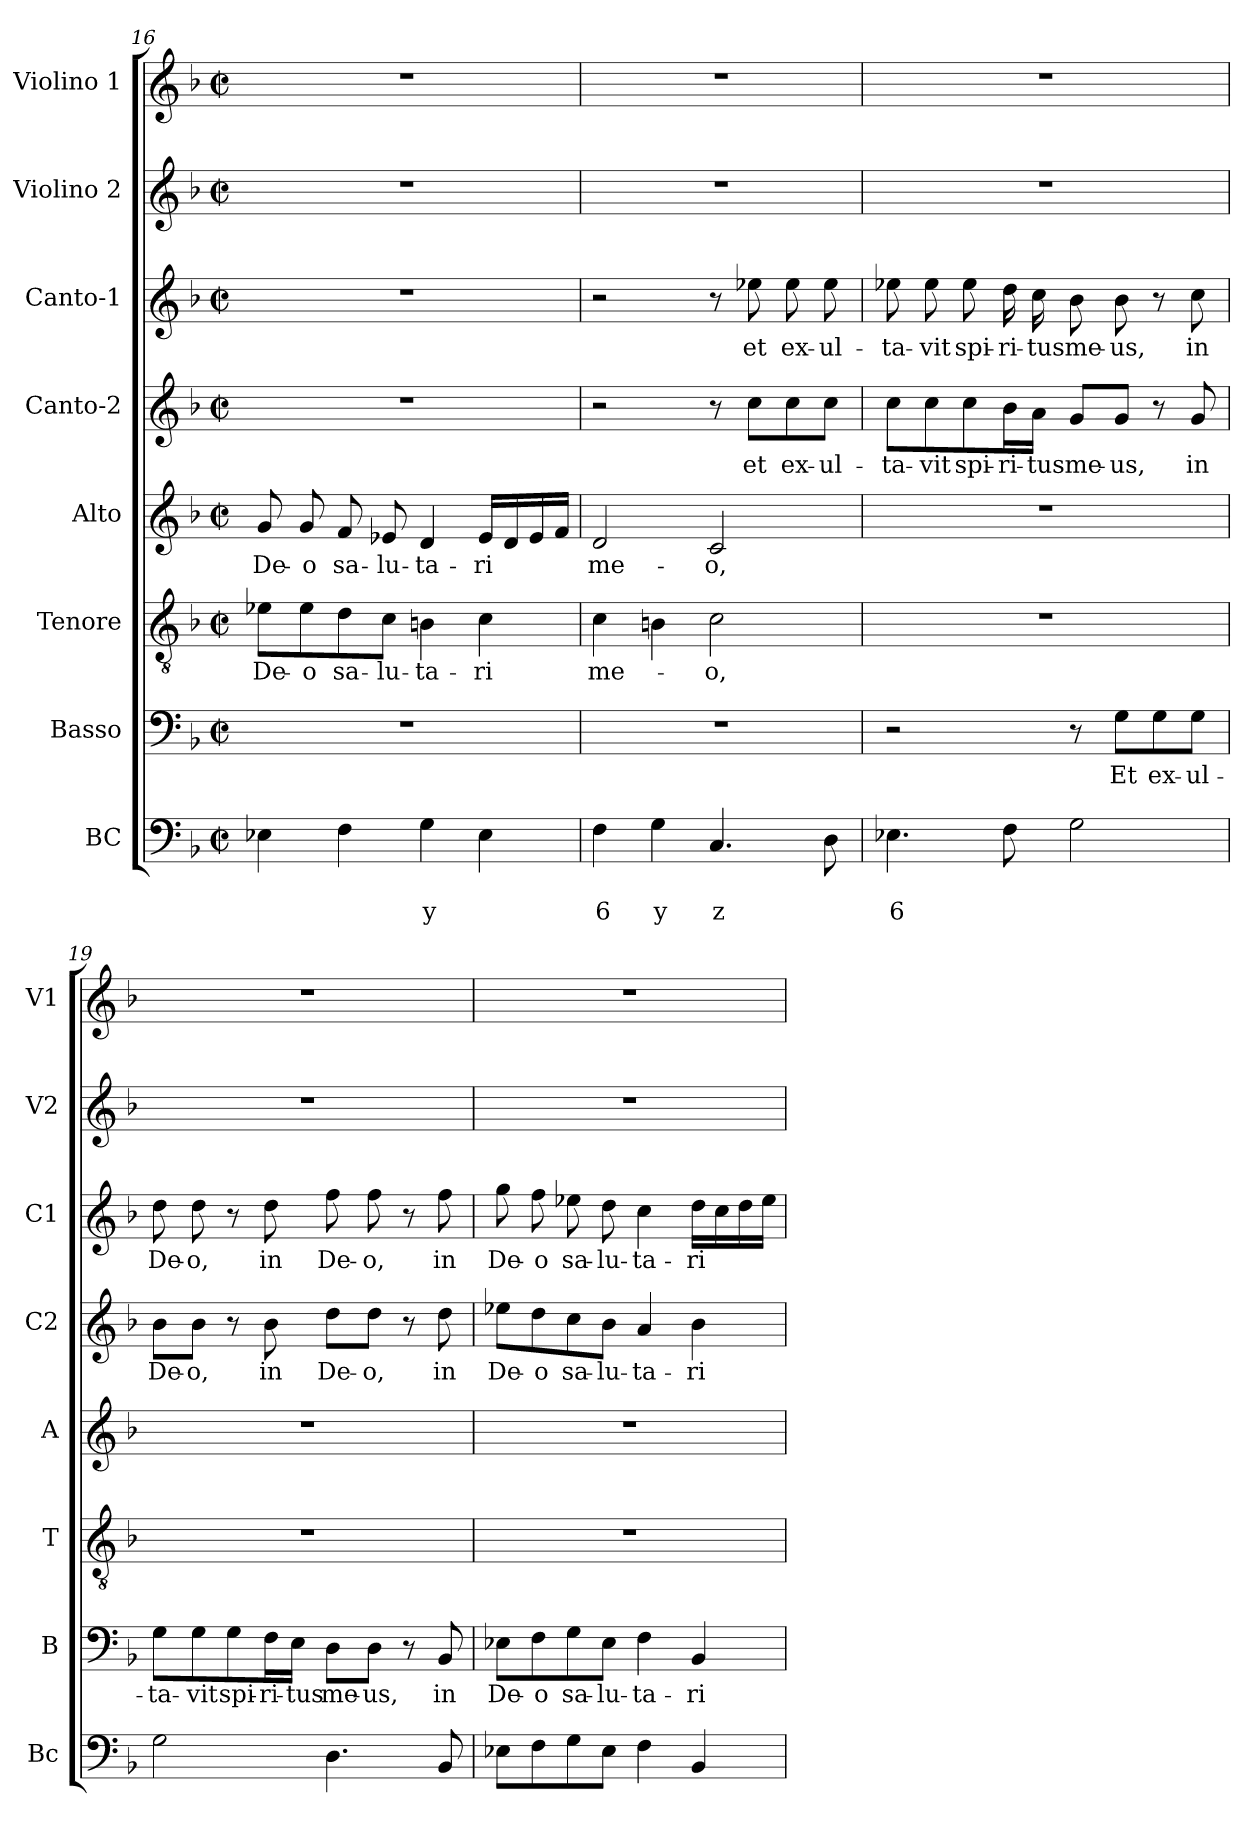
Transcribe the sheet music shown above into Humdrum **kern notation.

**kern	**text	**text	**kern	**text	**kern	**text	**kern	**text	**kern	**text	**kern	**text	**kern	**kern
*part8	*part8	*part8	*part7	*part7	*part6	*part6	*part5	*part5	*part4	*part4	*part3	*part3	*part2	*part1
*staff8	*staff8	*staff8	*staff7	*staff7	*staff6	*staff6	*staff5	*staff5	*staff4	*staff4	*staff3	*staff3	*staff2	*staff1
*I"BC	*	*	*I"Basso	*	*I"Tenore	*	*I"Alto	*	*I"Canto-2	*	*I"Canto-1	*	*I"Violino 2	*I"Violino 1
*I'Bc	*	*	*I'B	*	*I'T	*	*I'A	*	*I'C2	*	*I'C1	*	*I'V2	*I'V1
*clefF4	*	*	*clefF4	*	*clefGv2	*	*clefG2	*	*clefG2	*	*clefG2	*	*clefG2	*clefG2
*k[b-]	*	*	*k[b-]	*	*k[b-]	*	*k[b-]	*	*k[b-]	*	*k[b-]	*	*k[b-]	*k[b-]
*F:	*	*	*F:	*	*F:	*	*F:	*	*F:	*	*F:	*	*F:	*F:
*M2/2	*	*	*M2/2	*	*M2/2	*	*M2/2	*	*M2/2	*	*M2/2	*	*M2/2	*M2/2
*met(c|)	*	*	*met(c|)	*	*met(c|)	*	*met(c|)	*	*met(c|)	*	*met(c|)	*	*met(c|)	*met(c|)
=16	=16	=16	=16	=16	=16	=16	=16	=16	=16	=16	=16	=16	=16	=16
!	!	!	!	!	!	!LO:LY:b	!	!LO:LY:b	!	!	!	!	!	!
4E-X\	.	.	1r	.	8e-X\L	De-	8g/	De-	1r	.	1r	.	1r	1r
!	!	!	!	!	!	!LO:LY:b	!	!LO:LY:b	!	!	!	!	!	!
.	.	.	.	.	8e-\	-o	8g/	-o	.	.	.	.	.	.
!	!	!	!	!	!	!LO:LY:b	!	!LO:LY:b	!	!	!	!	!	!
4F\	.	.	.	.	8d\	sa-	8f/	sa-	.	.	.	.	.	.
!	!	!	!	!	!	!LO:LY:b	!	!LO:LY:b	!	!	!	!	!	!
.	.	.	.	.	8c\J	-lu-	8e-X/	-lu-	.	.	.	.	.	.
!	!	!LO:LY:b	!	!	!	!LO:LY:b	!	!LO:LY:b	!	!	!	!	!	!
4G\	.	y	.	.	4Bn\	-ta-	4d/	-ta-	.	.	.	.	.	.
!	!	!	!	!	!	!LO:LY:b	!	!LO:LY:b	!	!	!	!	!	!
4E-\	.	.	.	.	4c\	-ri	16e-/LL	-ri	.	.	.	.	.	.
.	.	.	.	.	.	.	16d/	.	.	.	.	.	.	.
.	.	.	.	.	.	.	16e-/	.	.	.	.	.	.	.
.	.	.	.	.	.	.	16f/JJ	.	.	.	.	.	.	.
=17	=17	=17	=17	=17	=17	=17	=17	=17	=17	=17	=17	=17	=17	=17
!	!	!LO:LY:b	!	!	!	!LO:LY:b	!	!LO:LY:b	!	!	!	!	!	!
4F\	.	6	1r	.	4c\	me-	2d/	me-	2r	.	2r	.	1r	1r
!	!	!LO:LY:b	!	!	!	!	!	!	!	!	!	!	!	!
4G\	.	y	.	.	4Bn\	.	.	.	.	.	.	.	.	.
!	!	!LO:LY:b	!	!	!	!LO:LY:b	!	!LO:LY:b	!	!	!	!	!	!
4.C/	.	z	.	.	2c\	-o,	2c/	-o,	8r	.	8r	.	.	.
!	!	!	!	!	!	!	!	!	!	!LO:LY:b	!	!LO:LY:b	!	!
.	.	.	.	.	.	.	.	.	8cc\L	et	8ee-X\	et	.	.
!	!	!	!	!	!	!	!	!	!	!LO:LY:b	!	!LO:LY:b	!	!
.	.	.	.	.	.	.	.	.	8cc\	ex-	8ee-\	ex-	.	.
!	!	!	!	!	!	!	!	!	!	!LO:LY:b	!	!LO:LY:b	!	!
8D\	.	.	.	.	.	.	.	.	8cc\J	-ul-	8ee-\	-ul-	.	.
=18	=18	=18	=18	=18	=18	=18	=18	=18	=18	=18	=18	=18	=18	=18
!	!	!LO:LY:b	!	!	!	!	!	!	!	!LO:LY:b	!	!LO:LY:b	!	!
4.E-X\	.	6	2r	.	1r	.	1r	.	8cc\L	-ta-	8ee-X\	-ta-	1r	1r
!	!	!	!	!	!	!	!	!	!	!LO:LY:b	!	!LO:LY:b	!	!
.	.	.	.	.	.	.	.	.	8cc\	-vit	8ee-\	-vit	.	.
!	!	!	!	!	!	!	!	!	!	!LO:LY:b	!	!LO:LY:b	!	!
.	.	.	.	.	.	.	.	.	8cc\	spi-	8ee-\	spi-	.	.
!	!	!	!	!	!	!	!	!	!	!LO:LY:b	!	!LO:LY:b	!	!
8F\	.	.	.	.	.	.	.	.	16b-\L	-ri-	16dd\	-ri-	.	.
!	!	!	!	!	!	!	!	!	!	!LO:LY:b	!	!LO:LY:b	!	!
.	.	.	.	.	.	.	.	.	16a\JJ	-tus	16cc\	-tus	.	.
!	!	!	!	!	!	!	!	!	!	!LO:LY:b	!	!LO:LY:b	!	!
2G\	.	.	8r	.	.	.	.	.	8g/L	me-	8b-\	me-	.	.
!	!	!	!	!LO:LY:b	!	!	!	!	!	!LO:LY:b	!	!LO:LY:b	!	!
.	.	.	8G\L	Et	.	.	.	.	8g/J	-us,	8b-\	-us,	.	.
!	!	!	!	!LO:LY:b	!	!	!	!	!	!	!	!	!	!
.	.	.	8G\	ex-	.	.	.	.	8r	.	8r	.	.	.
!	!	!	!	!LO:LY:b	!	!	!	!	!	!LO:LY:b	!	!LO:LY:b	!	!
.	.	.	8G\J	-ul-	.	.	.	.	8g/	in	8cc\	in	.	.
!!LO:PB:g=z
=19	=19	=19	=19	=19	=19	=19	=19	=19	=19	=19	=19	=19	=19	=19
!	!	!	!	!LO:LY:b	!	!	!	!	!	!LO:LY:b	!	!LO:LY:b	!	!
2G\	.	.	8G\L	-ta-	1r	.	1r	.	8b-\L	De-	8dd\	De-	1r	1r
!	!	!	!	!LO:LY:b	!	!	!	!	!	!LO:LY:b	!	!LO:LY:b	!	!
.	.	.	8G\	-vit	.	.	.	.	8b-\J	-o,	8dd\	-o,	.	.
!	!	!	!	!LO:LY:b	!	!	!	!	!	!	!	!	!	!
.	.	.	8G\	spi-	.	.	.	.	8r	.	8r	.	.	.
!	!	!	!	!LO:LY:b	!	!	!	!	!	!LO:LY:b	!	!LO:LY:b	!	!
.	.	.	16F\L	-ri-	.	.	.	.	8b-\	in	8dd\	in	.	.
!	!	!	!	!LO:LY:b	!	!	!	!	!	!	!	!	!	!
.	.	.	16E\JJ	-tus	.	.	.	.	.	.	.	.	.	.
!	!	!	!	!LO:LY:b	!	!	!	!	!	!LO:LY:b	!	!LO:LY:b	!	!
4.D\	.	.	8D\L	me-	.	.	.	.	8dd\L	De-	8ff\	De-	.	.
!	!	!	!	!LO:LY:b	!	!	!	!	!	!LO:LY:b	!	!LO:LY:b	!	!
.	.	.	8D\J	-us,	.	.	.	.	8dd\J	-o,	8ff\	-o,	.	.
.	.	.	8r	.	.	.	.	.	8r	.	8r	.	.	.
!	!	!	!	!LO:LY:b	!	!	!	!	!	!LO:LY:b	!	!LO:LY:b	!	!
8BB-/	.	.	8BB-/	in	.	.	.	.	8dd\	in	8ff\	in	.	.
=20	=20	=20	=20	=20	=20	=20	=20	=20	=20	=20	=20	=20	=20	=20
!	!	!	!	!LO:LY:b	!	!	!	!	!	!LO:LY:b	!	!LO:LY:b	!	!
8E-X\L	.	.	8E-X\L	De-	1r	.	1r	.	8ee-X\L	De-	8gg\	De-	1r	1r
!	!	!	!	!LO:LY:b	!	!	!	!	!	!LO:LY:b	!	!LO:LY:b	!	!
8F\	.	.	8F\	-o	.	.	.	.	8dd\	-o	8ff\	-o	.	.
!	!	!	!	!LO:LY:b	!	!	!	!	!	!LO:LY:b	!	!LO:LY:b	!	!
8G\	.	.	8G\	sa-	.	.	.	.	8cc\	sa-	8ee-X\	sa-	.	.
!	!	!	!	!LO:LY:b	!	!	!	!	!	!LO:LY:b	!	!LO:LY:b	!	!
8E-\J	.	.	8E-\J	-lu-	.	.	.	.	8b-\J	-lu-	8dd\	-lu-	.	.
!	!	!	!	!LO:LY:b	!	!	!	!	!	!LO:LY:b	!	!LO:LY:b	!	!
4F\	.	.	4F\	-ta-	.	.	.	.	4a/	-ta-	4cc\	-ta-	.	.
!	!	!	!	!LO:LY:b	!	!	!	!	!	!LO:LY:b	!	!LO:LY:b	!	!
4BB-/	.	.	4BB-/	-ri	.	.	.	.	4b-\	-ri	16dd\LL	-ri	.	.
.	.	.	.	.	.	.	.	.	.	.	16cc\	.	.	.
.	.	.	.	.	.	.	.	.	.	.	16dd\	.	.	.
.	.	.	.	.	.	.	.	.	.	.	16ee-\JJ	.	.	.
=	=	=	=	=	=	=	=	=	=	=	=	=	=	=
*-	*-	*-	*-	*-	*-	*-	*-	*-	*-	*-	*-	*-	*-	*-
